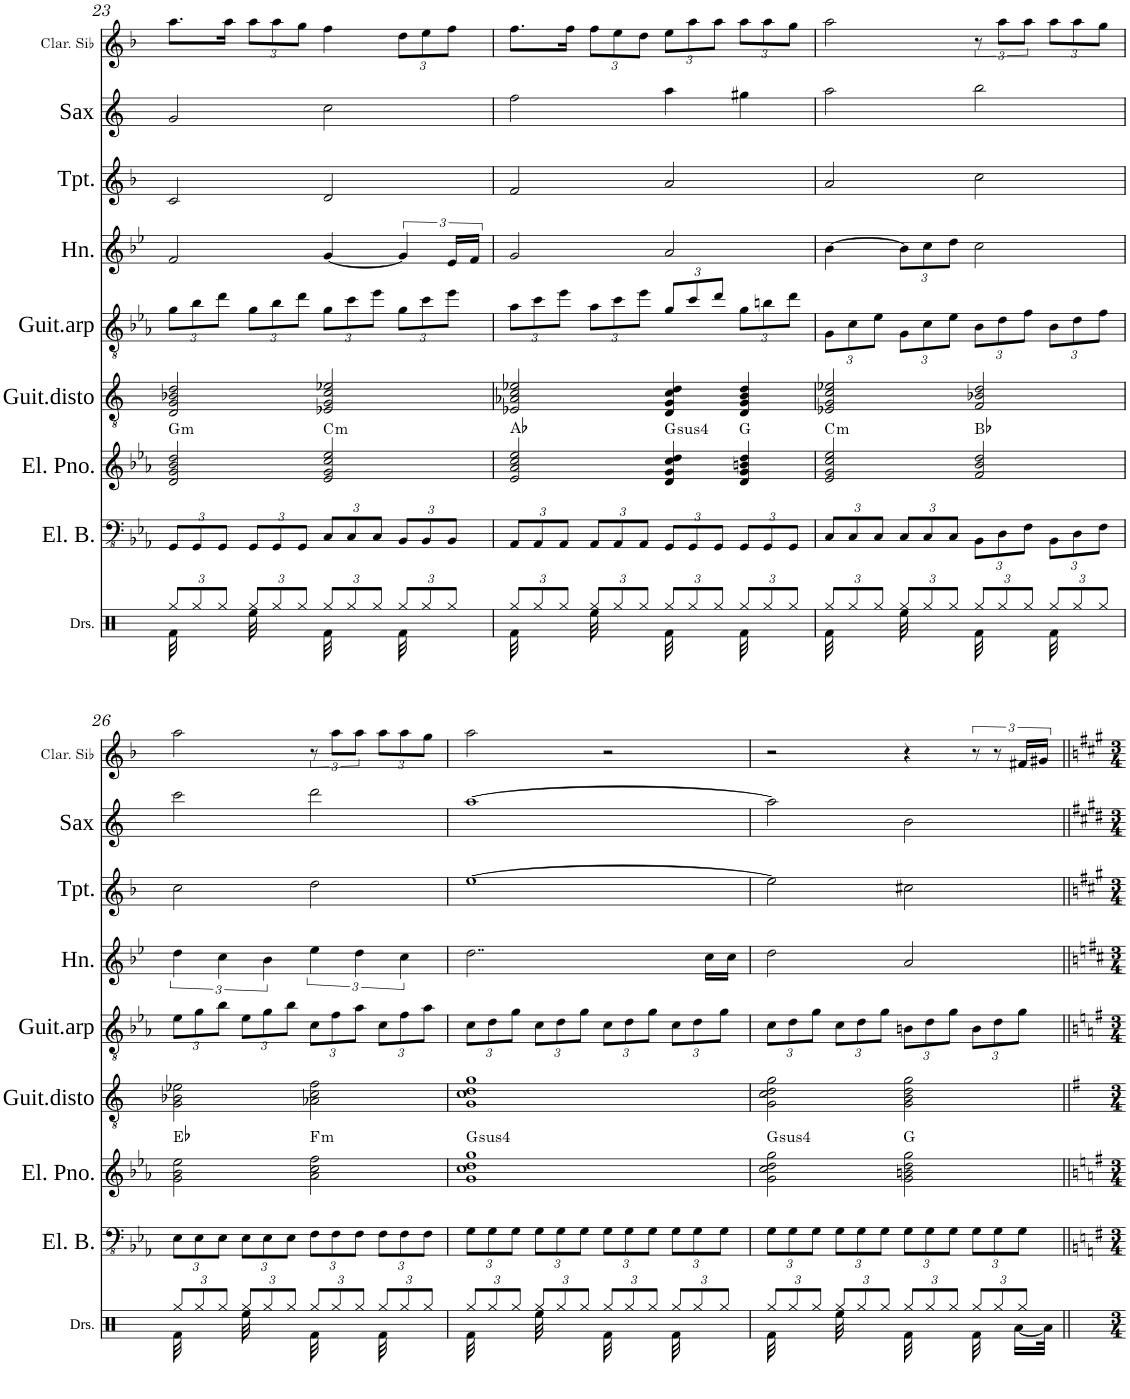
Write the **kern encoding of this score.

**kern	**kern	**kern	**harte	**kern	**kern	**kern	**kern	**kern	**kern
*part9	*part8	*part7	*part7	*part6	*part5	*part4	*part3	*part2	*part1
*staff9	*staff8	*staff7	*	*staff6	*staff5	*staff4	*staff3	*staff2	*staff1
*I"Drumset	*I"Electric Bass	*I"El Piano	*	*I"Guitar-disto	*I"Guitar-arpege	*I"Horn	*I"BaccidentalFlat Tpt.	*I"Alto Sax	*I"Clarinette en Sib
*I'Drs.	*I'El. B.	*I'El. Pno.	*	*I'Guit.disto	*I'Guit.arp	*I'Hn.	*I'Tpt.	*I'Sax	*I'Clar. Sib
!!LO:PB:g=z
*clefX	*clefFv4	*clefG2	*	*clefGv2	*clefGv2	*clefG2	*clefG2	*clefG2	*clefG2
*	*	*	*	*	*	*Trd4c7	*Trd1c2	*Trd5c9	*Trd1c2
*k[]	*k[b-e-a-]	*k[b-e-a-]	*	*k[]	*k[b-e-a-]	*k[b-e-]	*k[b-]	*k[]	*k[b-]
*M4/4	*M4/4	*M4/4	*	*M4/4	*M4/4	*M4/4	*M4/4	*M4/4	*M4/4
*Xbrackettup	*Xbrackettup	*	*	*	*Xbrackettup	*	*	*	*
=23	=23	=23	=23	=23	=23	=23	=23	=23	=23
*^	*	*	*	*	*	*	*	*	*
!	!	!	!	!LO:H:kt=m	!	!	!	!	!	!
12Rgg/L	32Rf\	12GGG/L	2d/ 2g/ 2b-/ 2dd/	G:min	2D/ 2G/ 2B-X/ 2d/	12g\L	2f/	2c/	2g/	8.aa\L
.	8..ryy	.	.	.	.	.	.	.	.	.
12Rgg/	.	12GGG/	.	.	.	12b-\	.	.	.	.
12Rgg/J	.	12GGG/J	.	.	.	12dd\J	.	.	.	.
.	.	.	.	.	.	.	.	.	.	16aa\Jk
*	*	*	*	*	*	*	*	*	*	*Xbrackettup
12Rgg/L	32Ree\	12GGG/L	.	.	.	12g\L	.	.	.	12aa\L
.	8..ryy	.	.	.	.	.	.	.	.	.
12Rgg/	.	12GGG/	.	.	.	12b-\	.	.	.	12aa\
12Rgg/J	.	12GGG/J	.	.	.	12dd\J	.	.	.	12gg\J
!	!	!	!	!LO:H:kt=m	!	!	!	!	!	!
12Rgg/L	32Rf\	12CC/L	2e-/ 2g/ 2cc/ 2ee-/	C:min	2E-X/ 2G/ 2c/ 2e-X/	12g\L	[4g/	2d/	2cc\	4ff\
.	8..ryy	.	.	.	.	.	.	.	.	.
12Rgg/	.	12CC/	.	.	.	12cc\	.	.	.	.
12Rgg/J	.	12CC/J	.	.	.	12ee-\J	.	.	.	.
12Rgg/L	32Rf\	12BBB-/L	.	.	.	12g\L	6g/]	.	.	12dd\L
.	8..ryy	.	.	.	.	.	.	.	.	.
12Rgg/	.	12BBB-/	.	.	.	12cc\	.	.	.	12ee\
12Rgg/J	.	12BBB-/J	.	.	.	12ee-\J	24e-/LL	.	.	12ff\J
.	.	.	.	.	.	.	24f/JJ	.	.	.
=24	=24	=24	=24	=24	=24	=24	=24	=24	=24	=24
12Rgg/L	32Rf\	12AAA-/L	2e-/ 2a-/ 2cc/ 2ee-/	Ab:maj	2E-X/ 2A-X/ 2c/ 2e-X/	12a-\L	2g/	2f/	2ff\	8.ff\L
.	8..ryy	.	.	.	.	.	.	.	.	.
12Rgg/	.	12AAA-/	.	.	.	12cc\	.	.	.	.
12Rgg/J	.	12AAA-/J	.	.	.	12ee-\J	.	.	.	.
.	.	.	.	.	.	.	.	.	.	16ff\Jk
12Rgg/L	32Ree\	12AAA-/L	.	.	.	12a-\L	.	.	.	12ff\L
.	8..ryy	.	.	.	.	.	.	.	.	.
12Rgg/	.	12AAA-/	.	.	.	12cc\	.	.	.	12ee\
12Rgg/J	.	12AAA-/J	.	.	.	12ee-\J	.	.	.	12dd\J
!	!	!	!	!LO:H:kt=4	!	!	!	!	!	!
12Rgg/L	32Rf\	12GGG/L	4d/ 4g/ 4cc/ 4dd/	G:sus4	4D/ 4G/ 4c/ 4d/	12g/L	2a/	2a/	4aa\	12ee\L
.	8..ryy	.	.	.	.	.	.	.	.	.
12Rgg/	.	12GGG/	.	.	.	12cc/	.	.	.	12aa\
12Rgg/J	.	12GGG/J	.	.	.	12dd/J	.	.	.	12aa\J
12Rgg/L	32Rf\	12GGG/L	4d/ 4g/ 4bn/ 4dd/	G:maj	4D/ 4G/ 4B/ 4d/	12g\L	.	.	4gg#X\	12aa\L
.	8..ryy	.	.	.	.	.	.	.	.	.
12Rgg/	.	12GGG/	.	.	.	12bn\	.	.	.	12aa\
12Rgg/J	.	12GGG/J	.	.	.	12dd\J	.	.	.	12gg\J
=25	=25	=25	=25	=25	=25	=25	=25	=25	=25	=25
!	!	!	!	!LO:H:kt=m	!	!	!	!	!	!
12Rgg/L	32Rf\	12CC/L	2e-/ 2g/ 2cc/ 2ee-/	C:min	2E-X/ 2G/ 2c/ 2e-X/	12G\L	[4b-\	2a/	2aa\	2aa\
.	8..ryy	.	.	.	.	.	.	.	.	.
12Rgg/	.	12CC/	.	.	.	12c\	.	.	.	.
12Rgg/J	.	12CC/J	.	.	.	12e-\J	.	.	.	.
*	*	*	*	*	*	*	*Xbrackettup	*	*	*
12Rgg/L	32Ree\	12CC/L	.	.	.	12G\L	12b-\L]	.	.	.
.	8..ryy	.	.	.	.	.	.	.	.	.
12Rgg/	.	12CC/	.	.	.	12c\	12cc\	.	.	.
12Rgg/J	.	12CC/J	.	.	.	12e-\J	12dd\J	.	.	.
*	*	*	*	*	*	*	*	*	*	*brackettup
12Rgg/L	32Rf\	12BBB-\L	2f/ 2b-/ 2dd/	Bb:maj	2F/ 2B-X/ 2d/	12B-\L	2cc\	2cc\	2bb\	12r
.	8..ryy	.	.	.	.	.	.	.	.	.
12Rgg/	.	12DD\	.	.	.	12d\	.	.	.	12aa\L
12Rgg/J	.	12FF\J	.	.	.	12f\J	.	.	.	12aa\J
*	*	*	*	*	*	*	*	*	*	*Xbrackettup
12Rgg/L	32Rf\	12BBB-\L	.	.	.	12B-\L	.	.	.	12aa\L
.	8..ryy	.	.	.	.	.	.	.	.	.
12Rgg/	.	12DD\	.	.	.	12d\	.	.	.	12aa\
12Rgg/J	.	12FF\J	.	.	.	12f\J	.	.	.	12gg\J
!!LO:LB:g=z
=26	=26	=26	=26	=26	=26	=26	=26	=26	=26	=26
*	*	*	*	*	*	*	*brackettup	*	*	*
12Rgg/L	32Rf\	12EE-\L	2g\ 2b-\ 2ee-\	Eb:maj	2G\ 2B-X\ 2e-X\	12e-\L	6dd\	2cc\	2ccc\	2aa\
.	8..ryy	.	.	.	.	.	.	.	.	.
12Rgg/	.	12EE-\	.	.	.	12g\	.	.	.	.
12Rgg/J	.	12EE-\J	.	.	.	12b-\J	6cc\	.	.	.
12Rgg/L	32Ree\	12EE-\L	.	.	.	12e-\L	.	.	.	.
.	8..ryy	.	.	.	.	.	.	.	.	.
12Rgg/	.	12EE-\	.	.	.	12g\	6b-\	.	.	.
12Rgg/J	.	12EE-\J	.	.	.	12b-\J	.	.	.	.
*	*	*	*	*	*	*	*	*	*	*brackettup
!	!	!	!	!LO:H:kt=m	!	!	!	!	!	!
12Rgg/L	32Rf\	12FF\L	2a-\ 2cc\ 2ff\	F:min	2A-X\ 2c\ 2f\	12c\L	6ee-\	2dd\	2ddd\	12r
.	8..ryy	.	.	.	.	.	.	.	.	.
12Rgg/	.	12FF\	.	.	.	12f\	.	.	.	12aa\L
12Rgg/J	.	12FF\J	.	.	.	12a-\J	6dd\	.	.	12aa\J
*	*	*	*	*	*	*	*	*	*	*Xbrackettup
12Rgg/L	32Rf\	12FF\L	.	.	.	12c\L	.	.	.	12aa\L
.	8..ryy	.	.	.	.	.	.	.	.	.
12Rgg/	.	12FF\	.	.	.	12f\	6cc\	.	.	12aa\
12Rgg/J	.	12FF\J	.	.	.	12a-\J	.	.	.	12gg\J
=27	=27	=27	=27	=27	=27	=27	=27	=27	=27	=27
!	!	!	!	!LO:H:kt=4	!	!	!	!	!	!
12Rgg/L	32Rf\	12GG\L	1g 1cc 1dd 1gg	G:sus4	1G 1c 1d 1g	12c\L	2..dd\	[1ee	[1aa	2aa\
.	8..ryy	.	.	.	.	.	.	.	.	.
12Rgg/	.	12GG\	.	.	.	12d\	.	.	.	.
12Rgg/J	.	12GG\J	.	.	.	12g\J	.	.	.	.
12Rgg/L	32Ree\	12GG\L	.	.	.	12c\L	.	.	.	.
.	8..ryy	.	.	.	.	.	.	.	.	.
12Rgg/	.	12GG\	.	.	.	12d\	.	.	.	.
12Rgg/J	.	12GG\J	.	.	.	12g\J	.	.	.	.
12Rgg/L	32Rf\	12GG\L	.	.	.	12c\L	.	.	.	2r
.	8..ryy	.	.	.	.	.	.	.	.	.
12Rgg/	.	12GG\	.	.	.	12d\	.	.	.	.
12Rgg/J	.	12GG\J	.	.	.	12g\J	.	.	.	.
12Rgg/L	32Rf\	12GG\L	.	.	.	12c\L	.	.	.	.
.	8..ryy	.	.	.	.	.	.	.	.	.
12Rgg/	.	12GG\	.	.	.	12d\	.	.	.	.
.	.	.	.	.	.	.	16cc\LL	.	.	.
12Rgg/J	.	12GG\J	.	.	.	12g\J	.	.	.	.
.	.	.	.	.	.	.	16cc\JJ	.	.	.
=28	=28	=28	=28	=28	=28	=28	=28	=28	=28	=28
!	!	!	!	!LO:H:kt=4	!	!	!	!	!	!
12Rgg/L	32Rf\	12GG\L	2g\ 2cc\ 2dd\ 2gg\	G:sus4	2G\ 2c\ 2d\ 2g\	12c\L	2dd\	2ee\]	2aa\]	2r
.	8..ryy	.	.	.	.	.	.	.	.	.
12Rgg/	.	12GG\	.	.	.	12d\	.	.	.	.
12Rgg/J	.	12GG\J	.	.	.	12g\J	.	.	.	.
12Rgg/L	32Ree\	12GG\L	.	.	.	12c\L	.	.	.	.
.	8..ryy	.	.	.	.	.	.	.	.	.
12Rgg/	.	12GG\	.	.	.	12d\	.	.	.	.
12Rgg/J	.	12GG\J	.	.	.	12g\J	.	.	.	.
12Rgg/L	32Rf\	12GG\L	2g\ 2bn\ 2dd\ 2gg\	G:maj	2G\ 2B\ 2d\ 2g\	12Bn\L	2a/	2cc#X\	2b\	4r
.	8..ryy	.	.	.	.	.	.	.	.	.
12Rgg/	.	12GG\	.	.	.	12d\	.	.	.	.
12Rgg/J	.	12GG\J	.	.	.	12g\J	.	.	.	.
*	*	*	*	*	*	*	*	*	*	*brackettup
12Rgg/L	32Rf\	12GG\L	.	.	.	12B\L	.	.	.	12r
.	8ryy	.	.	.	.	.	.	.	.	.
12Rgg/	.	12GG\	.	.	.	12d\	.	.	.	12r
.	[16Ra\LL	.	.	.	.	.	.	.	.	.
12Rgg/J	.	12GG\J	.	.	.	12g\J	.	.	.	24f#X/LL
.	.	.	.	.	.	.	.	.	.	24g#X/JJ
.	32Ra\JJk]	.	.	.	.	.	.	.	.	.
*v	*v	*	*	*	*	*	*	*	*	*
=||	=||	=||	=||	=||	=||	=||	=||	=||	=||
*-	*-	*-	*-	*-	*-	*-	*-	*-	*-
